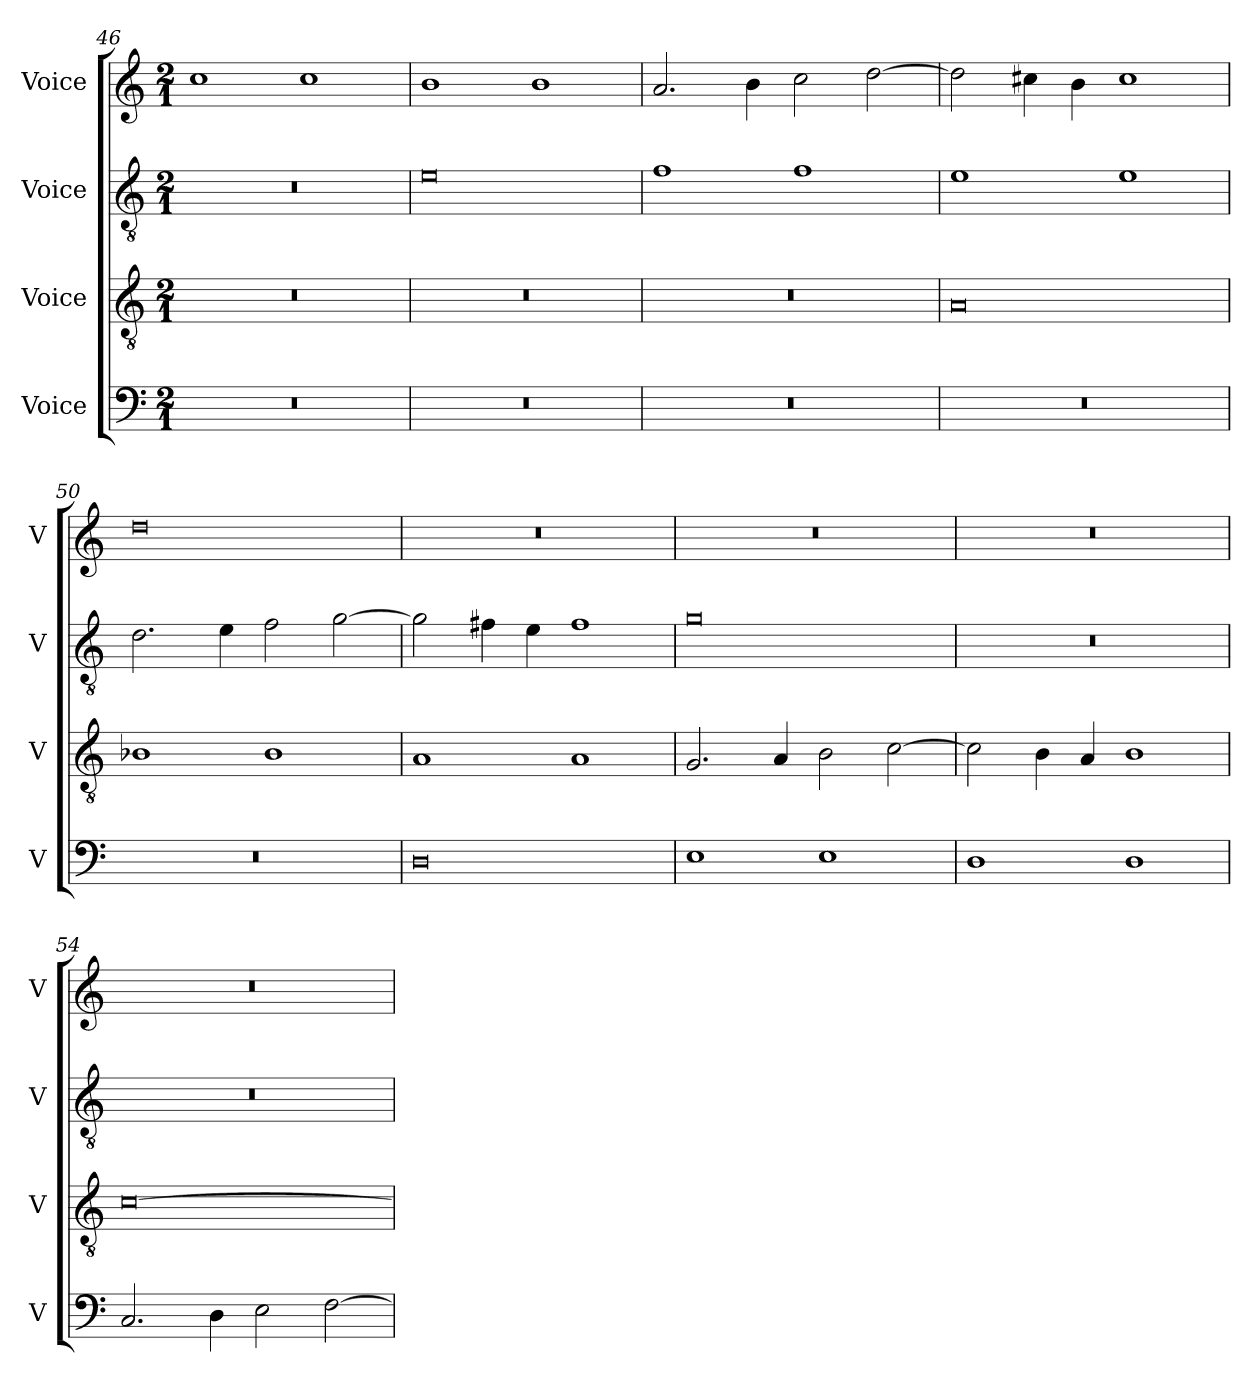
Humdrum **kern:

**kern	**kern	**kern	**kern
*part4	*part3	*part2	*part1
*staff4	*staff3	*staff2	*staff1
*I"Voice	*I"Voice	*I"Voice	*I"Voice
*I'V	*I'V	*I'V	*I'V
*clefF4	*clefGv2	*clefGv2	*clefG2
*k[]	*k[]	*k[]	*k[]
*M2/1	*M2/1	*M2/1	*M2/1
=46	=46	=46	=46
0r	0r	0r	1cc
.	.	.	1cc
=47	=47	=47	=47
0r	0r	0e	1b
.	.	.	1b
=48	=48	=48	=48
0r	0r	1f	2.a/
.	.	.	4b\
.	.	1f	2cc\
.	.	.	[2dd\
=49	=49	=49	=49
0r	0A	1e	2dd\]
.	.	.	4cc#X\
.	.	.	4b\
.	.	1e	1cc#
!!LO:LB:g=z
=50	=50	=50	=50
0r	1B-X	2.d\	0dd
.	.	4e\	.
.	1B-	2f\	.
.	.	[2g\	.
=51	=51	=51	=51
0D	1A	2g\]	0r
.	.	4f#X\	.
.	.	4e\	.
.	1A	1f#	.
=52	=52	=52	=52
1E	2.G/	0g	0r
.	4A/	.	.
1E	2B\	.	.
.	[2c\	.	.
=53	=53	=53	=53
1D	2c\]	0r	0r
.	4B\	.	.
.	4A/	.	.
1D	1B	.	.
!!LO:LB:g=z
=54	=54	=54	=54
2.C/	[0c	0r	0r
4D\	.	.	.
2E\	.	.	.
[2F\	.	.	.
=	=	=	=
*-	*-	*-	*-
